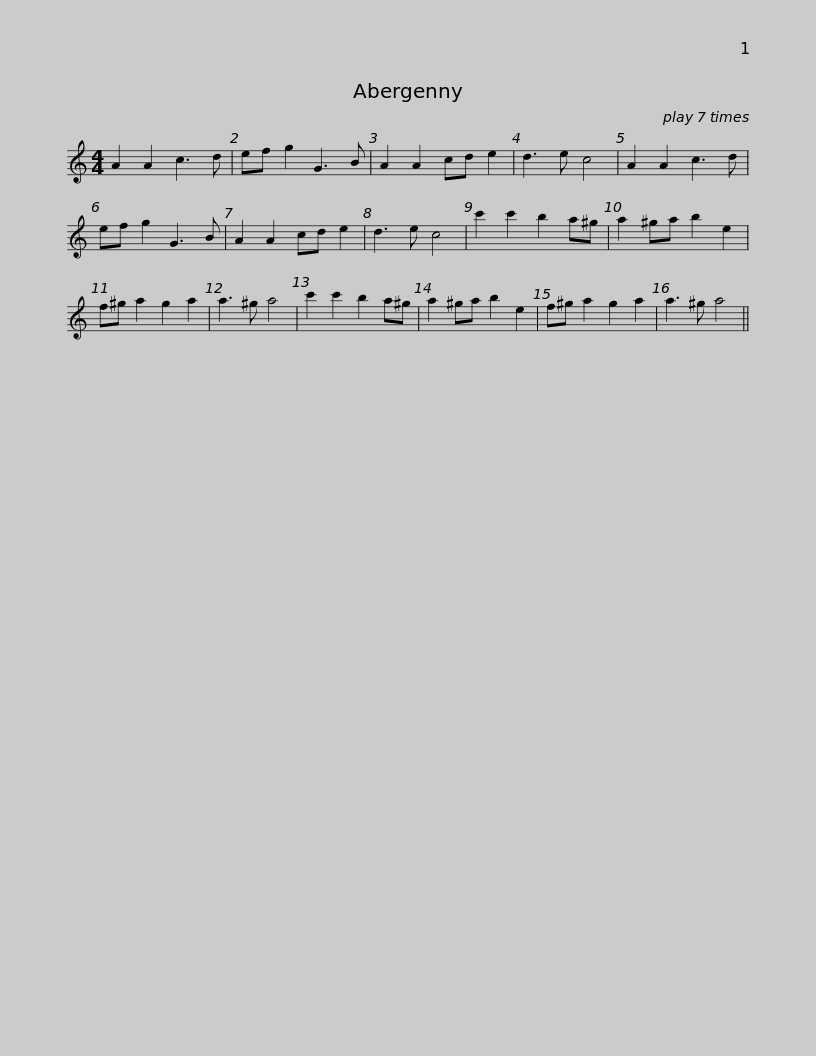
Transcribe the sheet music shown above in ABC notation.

X:1
L:1/8
M:4/4
I:linebreak $
K:C
V:1 treble
V:1
 A2 A2 c3 d | ef g2 G3 B | A2 A2 cd e2 | d3 e c4 | A2 A2 c3 d | %5
 ef g2 G3 B | A2 A2 cd e2 | d3 e c4 |$ c'2 c'2 b2 a^g | a2 ^ga b2 e2 | %10
 f^g a2 g2 a2 | a3 ^g a4 | c'2 c'2 b2 a^g | a2 ^ga b2 e2 |$ f^g a2 g2 a2 | %15
 a3 ^g a4 || %16
